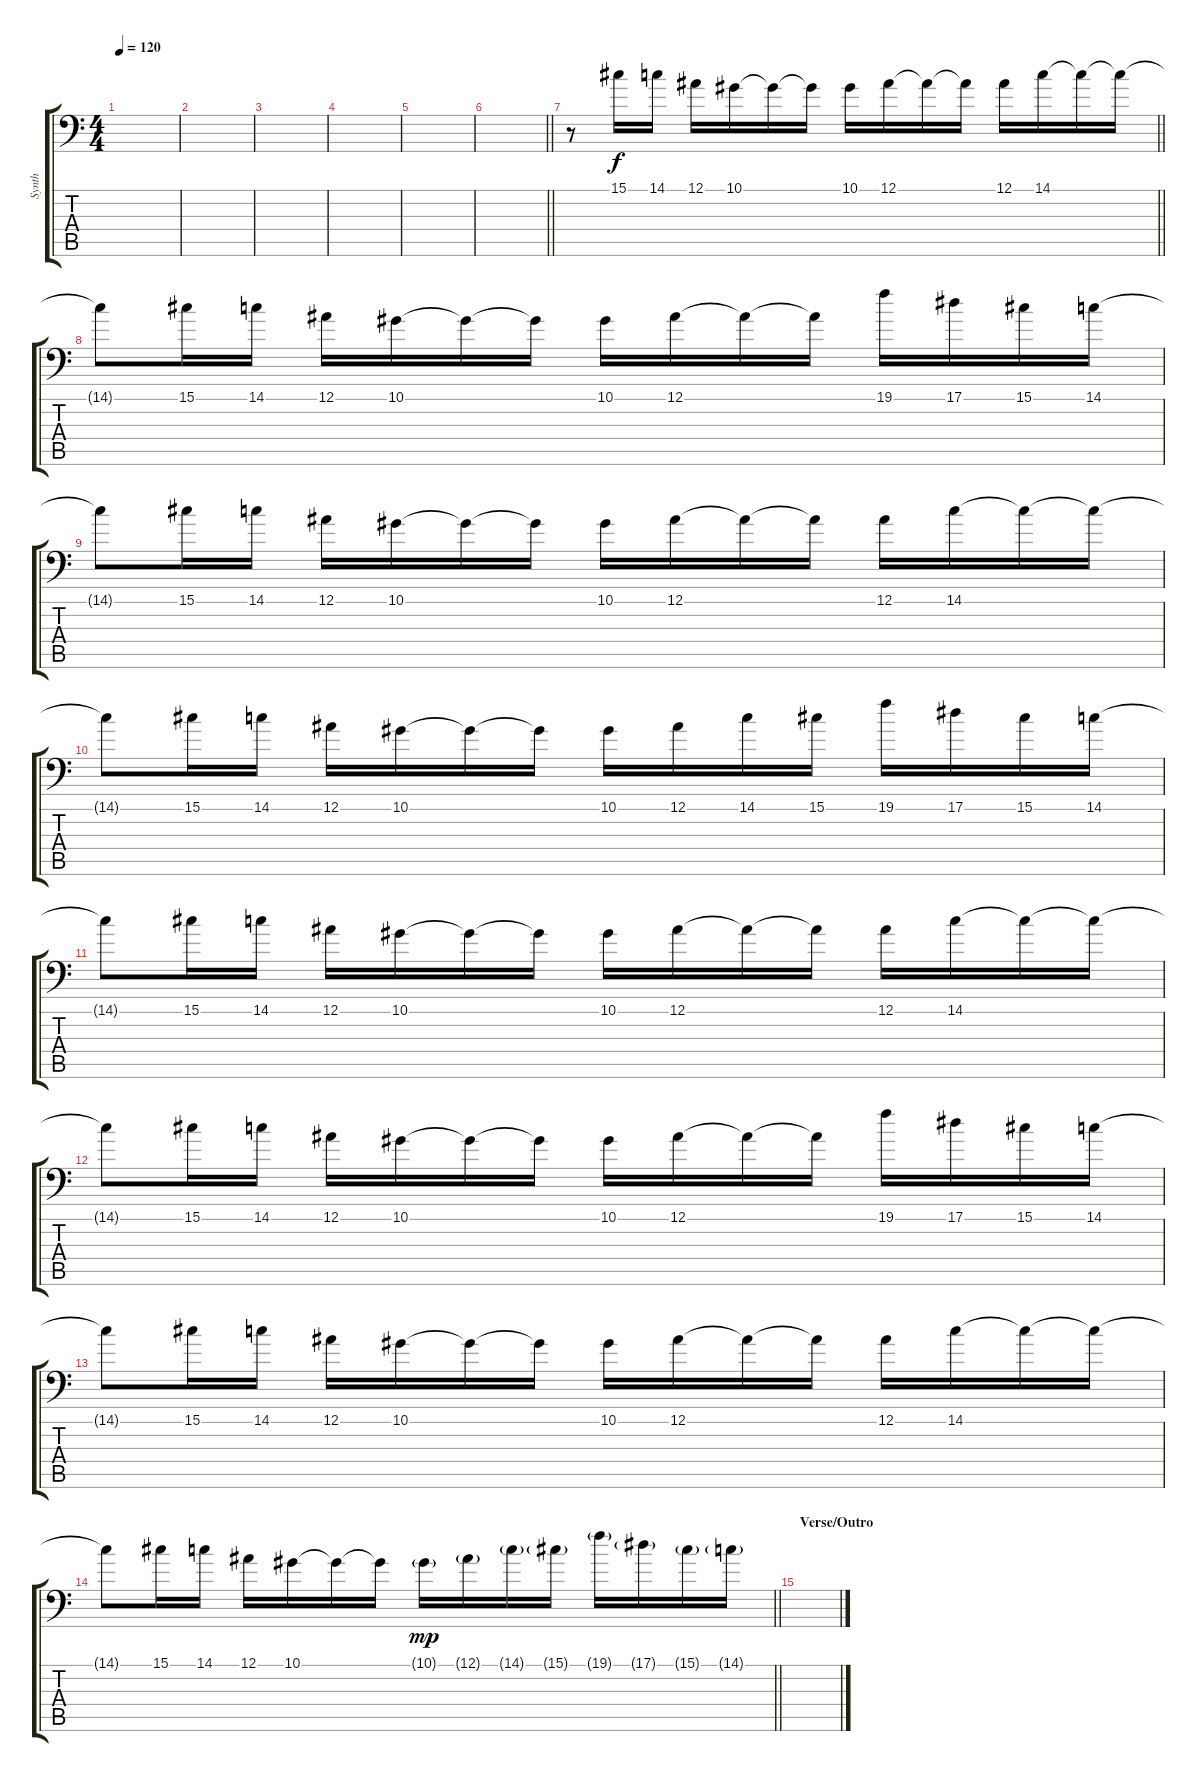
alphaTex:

\track ("Synth" "Synth") {instrument lead1square}
\staff {score tabs}
\tuning (Bb3 F3 Db3 Ab2 Eb2 F1) {hide}
\ts (4 4)
\tempo 120
\clef f4
\ks c
|
|
|
|
|
\barLineRight lightlight
|
\section ("" "")
\barLineRight lightlight
r.8 15.1.16 14.1.16 12.1.16 10.1.16 10.1{t}.16 10.1{t}.16 10.1.16 12.1.16 12.1{t}.16 12.1{t}.16 12.1.16 14.1.16 14.1{t}.16 14.1{t}.16 |
\section ("" "")
14.1{t}.8 15.1.16 14.1.16 12.1.16 10.1.16 10.1{t}.16 10.1{t}.16 10.1.16 12.1.16 12.1{t}.16 12.1{t}.16 19.1.16 17.1.16 15.1.16 14.1.16 |
14.1{t}.8 15.1.16 14.1.16 12.1.16 10.1.16 10.1{t}.16 10.1{t}.16 10.1.16 12.1.16 12.1{t}.16 12.1{t}.16 12.1.16 14.1.16 14.1{t}.16 14.1{t}.16 |
14.1{t}.8 15.1.16 14.1.16 12.1.16 10.1.16 10.1{t}.16 10.1{t}.16 10.1.16 12.1.16 14.1.16 15.1.16 19.1.16 17.1.16 15.1.16 14.1.16 |
14.1{t}.8 15.1.16 14.1.16 12.1.16 10.1.16 10.1{t}.16 10.1{t}.16 10.1.16 12.1.16 12.1{t}.16 12.1{t}.16 12.1.16 14.1.16 14.1{t}.16 14.1{t}.16 |
14.1{t}.8 15.1.16 14.1.16 12.1.16 10.1.16 10.1{t}.16 10.1{t}.16 10.1.16 12.1.16 12.1{t}.16 12.1{t}.16 19.1.16 17.1.16 15.1.16 14.1.16 |
14.1{t}.8 15.1.16 14.1.16 12.1.16 10.1.16 10.1{t}.16 10.1{t}.16 10.1.16 12.1.16 12.1{t}.16 12.1{t}.16 12.1.16 14.1.16 14.1{t}.16 14.1{t}.16 |
\barLineRight lightlight
14.1{t}.8 15.1.16 14.1.16 12.1.16 10.1.16 10.1{t}.16 10.1{t}.16 10.1{g}.16{dy mp} 12.1{g}.16 14.1{g}.16 15.1{g}.16 19.1{g}.16 17.1{g}.16 15.1{g}.16 14.1{g}.16 |
\section ("" "Verse/Outro")
